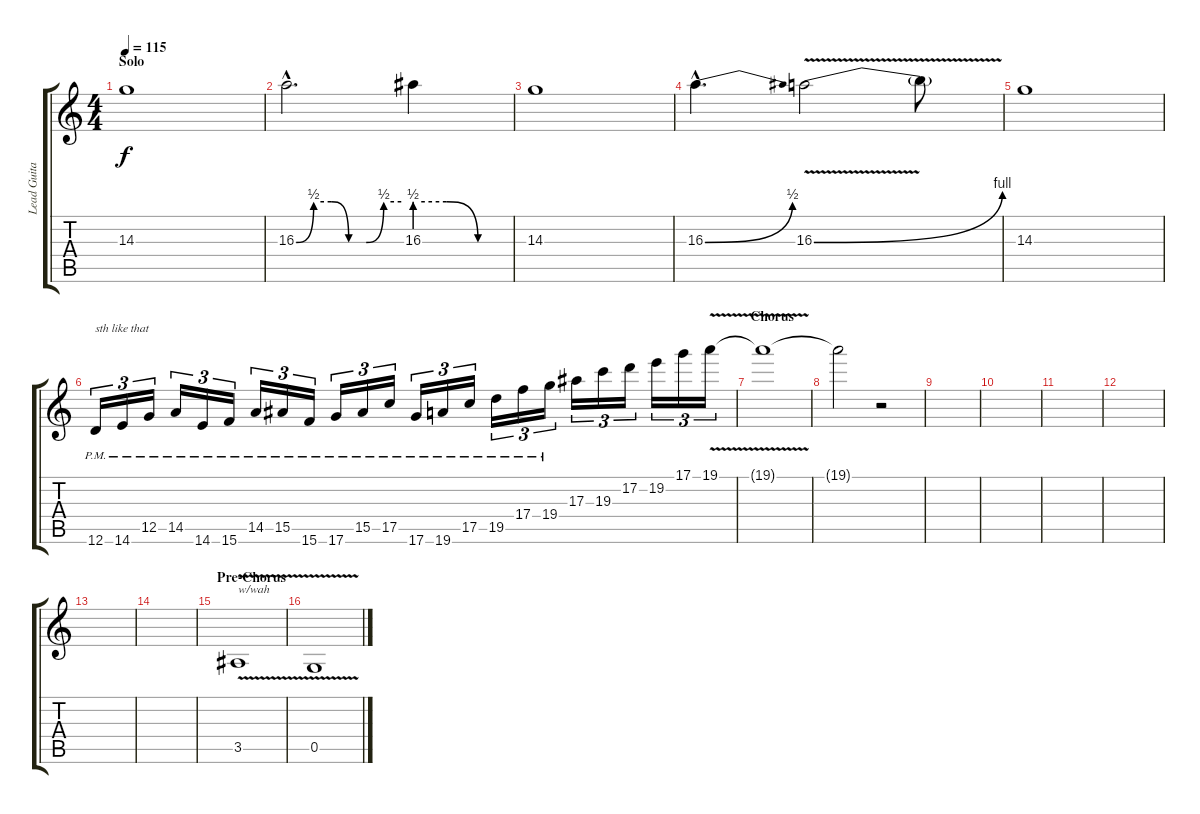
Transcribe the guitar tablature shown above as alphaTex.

\track ("Lead Guitar" "Lead Guita") {instrument distortionguitar}
\staff {score tabs}
\tuning (D4 A3 F3 C3 G2 D2) {hide}
\ts (4 4)
\section ("" "Solo")
\tempo 115
\clef g2
\ks c
14.3.1{dy f} |
16.3{be (custom 0 0 10 2 20 2 30 0 40 0 50 2 60 2) hac}.2{d} 16.3{be (custom 0 2 20 2 40 0 60 0)}.4 |
14.3.1 |
16.3{be (bend 0 0 60 2) hac}.4{d} 16.3{be (bend 0 0 60 4) v}.2 16.3{t}.8 |
14.3.1 |
12.6{pm}.16{tu (3 2) txt "sth like that"} 14.6{pm}.16{tu (3 2)} 12.5{pm}.16{tu (3 2)} 14.5{pm}.16{tu (3 2)} 14.6{pm}.16{tu (3 2)} 15.6{pm}.16{tu (3 2)} 14.5{pm}.16{tu (3 2)} 15.5{pm}.16{tu (3 2)} 15.6{pm}.16{tu (3 2)} 17.6{pm}.16{tu (3 2)} 15.5{pm}.16{tu (3 2)} 17.5{pm}.16{tu (3 2)} 17.6{pm}.16{tu (3 2)} 19.6{pm}.16{tu (3 2)} 17.5{pm}.16{tu (3 2)} 19.5{pm}.16{tu (3 2)} 17.4{pm}.16{tu (3 2)} 19.4{pm}.16{tu (3 2)} 17.3.16{tu (3 2)} 19.3.16{tu (3 2)} 17.2.16{tu (3 2)} 19.2.16{tu (3 2)} 17.1.16{tu (3 2)} 19.1{v}.16{tu (3 2)} |
\section ("" "Chorus")
19.1{t}.1 |
19.1{t}.2 r.2 |
|
|
|
|
|
|
\section ("" "Pre-Chorus")
3.5{v}.1{txt "w/wah"} |
0.5{v}.1
